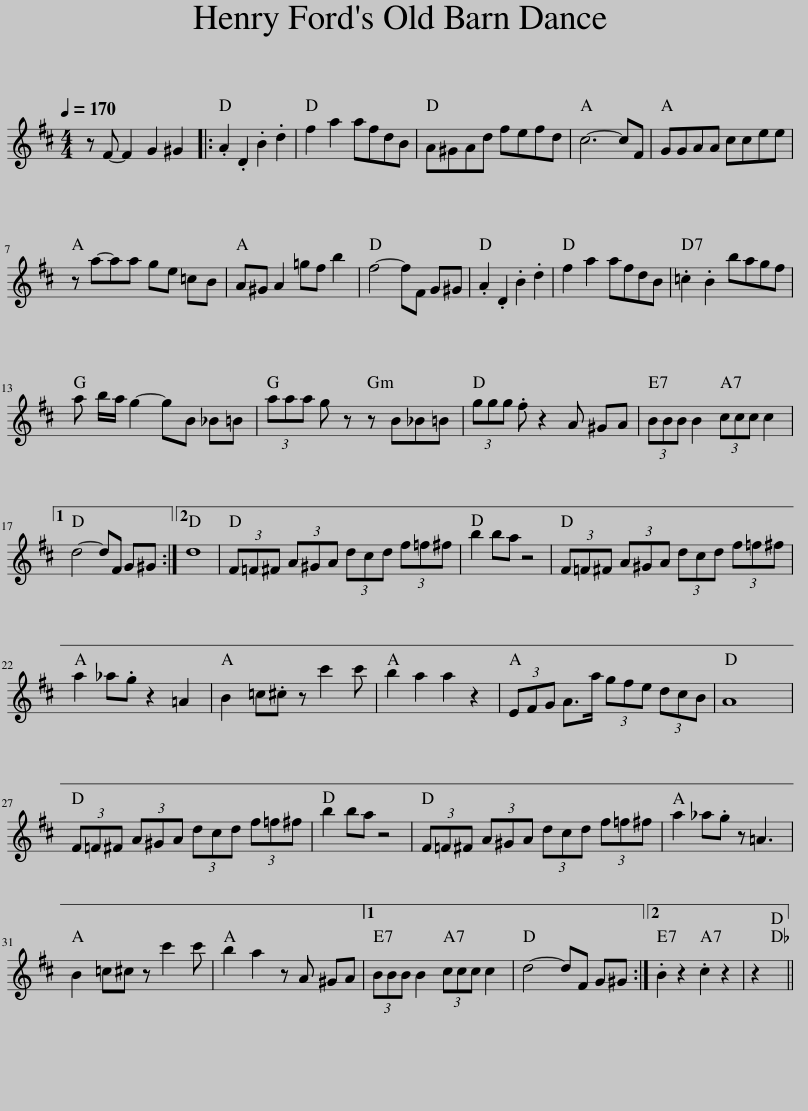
X:1
L:1/8
Q:1/4=170
M:4/4
I:linebreak $
K:D
V:1 treble
V:1
 z F- F2 G2 ^G2 |: .A2 .D2 .B2 .d2 | f2 a2 afdB | A^GAd fefd | c6- cF | %5
 GGAA ccee |$ z a-aa ge =cB | A^G A2 =gf b2 | f4- fF G^G | .A2 .D2 .B2 .d2 | %10
 f2 a2 afdB | .=c2 .B2 bagf |$ a b/a/ g2- gB _B=B | (3aaa g z z B_B=B | (3ggg .f z2 A ^GA | %15
 (3BBB B2 (3ccc c2 |1$ d4- dF G^G :|2 d8 | (3F=F^F (3A^GA (3dcd (3f=f^f | b2 ba z4 | %20
 (3F=F^F (3A^GA (3dcd (3f=f^f |$ a2 _a.g z2 =A2 | B2 =c.^c z c'2 c' | b2 a2 a2 z2 | (3EFG A>a (3gfe (3dcB | %25
 A8 |$ (3F=F^F (3A^GA (3dcd (3f=f^f | b2 ba z4 | (3F=F^F (3A^GA (3dcd (3f=f^f | a2 _a.g z =A3 |$ %30
 B2 =c^c z c'2 c' | b2 a2 z A ^GA ||1 (3BBB B2 (3ccc c2 | d4- dF G^G :|2 .B2 z2 .c2 z2 | %35
 z2 || %36
